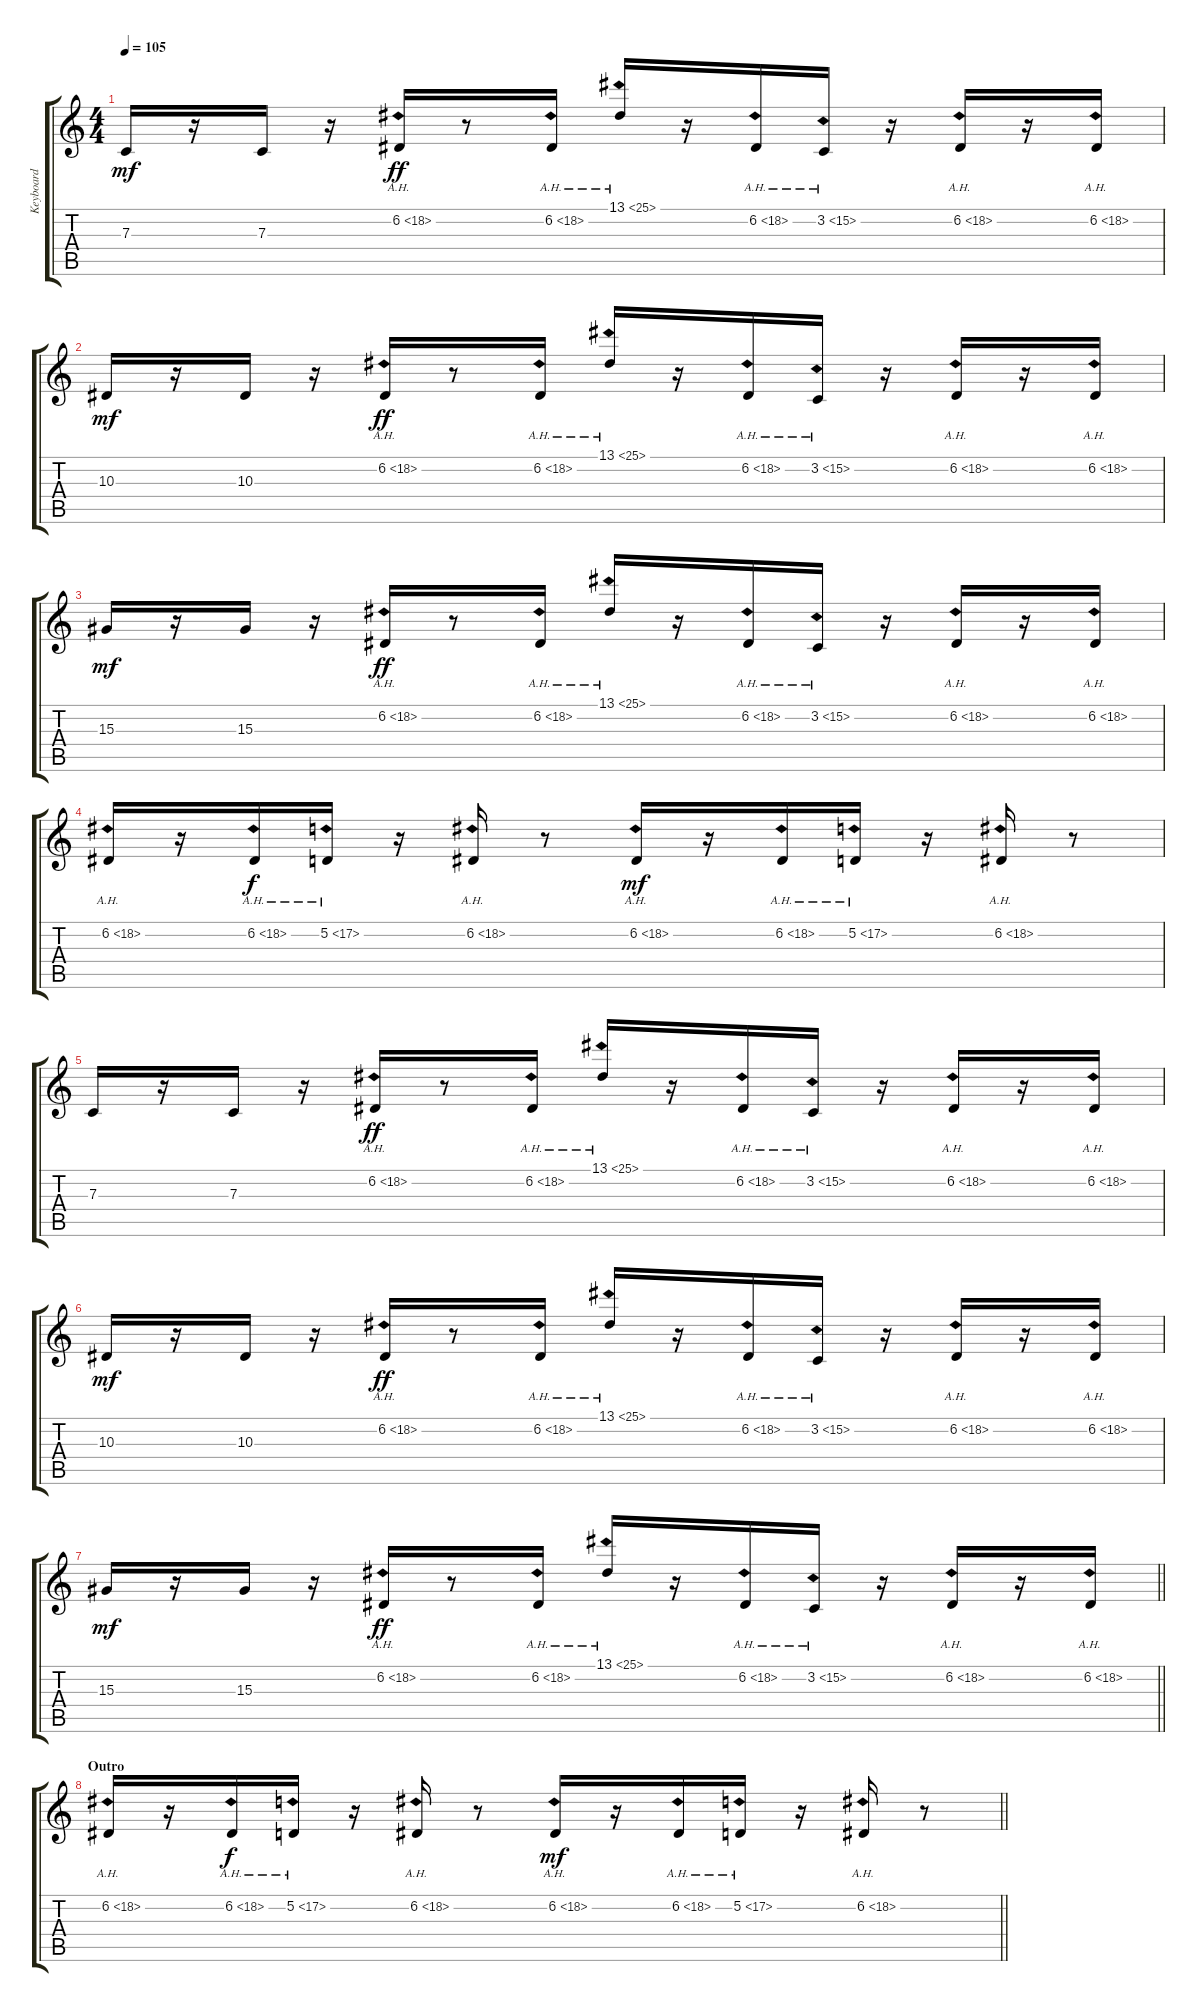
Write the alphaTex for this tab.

\track ("Keyboard" "Keyboard") {instrument electricpiano1}
\staff {score tabs}
\tuning (D4 A3 F3 C3 G2 C2) {hide}
\ts (4 4)
\tempo 105
\clef g2
\ks c
7.3.16{dy mf} r.16 7.3.16 r.16 6.2{ah 12}.16{dy ff} r.8 6.2{ah 12}.16 13.1{ah 12}.16 r.16 6.2{ah 12}.16 3.2{ah 12}.16 r.16 6.2{ah 12}.16 r.16 6.2{ah 12}.16 |
10.3.16{dy mf} r.16 10.3.16 r.16 6.2{ah 12}.16{dy ff} r.8 6.2{ah 12}.16 13.1{ah 12}.16 r.16 6.2{ah 12}.16 3.2{ah 12}.16 r.16 6.2{ah 12}.16 r.16 6.2{ah 12}.16 |
15.3.16{dy mf} r.16 15.3.16 r.16 6.2{ah 12}.16{dy ff} r.8 6.2{ah 12}.16 13.1{ah 12}.16 r.16 6.2{ah 12}.16 3.2{ah 12}.16 r.16 6.2{ah 12}.16 r.16 6.2{ah 12}.16 |
6.2{ah 12}.16 r.16 6.2{ah 12}.16{dy f} 5.2{ah 12}.16 r.16 6.2{ah 12}.16 r.8 6.2{ah 12}.16{dy mf} r.16 6.2{ah 12}.16 5.2{ah 12}.16 r.16 6.2{ah 12}.16 r.8 |
7.3.16 r.16 7.3.16 r.16 6.2{ah 12}.16{dy ff} r.8 6.2{ah 12}.16 13.1{ah 12}.16 r.16 6.2{ah 12}.16 3.2{ah 12}.16 r.16 6.2{ah 12}.16 r.16 6.2{ah 12}.16 |
10.3.16{dy mf} r.16 10.3.16 r.16 6.2{ah 12}.16{dy ff} r.8 6.2{ah 12}.16 13.1{ah 12}.16 r.16 6.2{ah 12}.16 3.2{ah 12}.16 r.16 6.2{ah 12}.16 r.16 6.2{ah 12}.16 |
\barLineRight lightlight
15.3.16{dy mf} r.16 15.3.16 r.16 6.2{ah 12}.16{dy ff} r.8 6.2{ah 12}.16 13.1{ah 12}.16 r.16 6.2{ah 12}.16 3.2{ah 12}.16 r.16 6.2{ah 12}.16 r.16 6.2{ah 12}.16 |
\section ("" "Outro")
\barLineRight lightlight
6.2{ah 12}.16 r.16 6.2{ah 12}.16{dy f} 5.2{ah 12}.16 r.16 6.2{ah 12}.16 r.8 6.2{ah 12}.16{dy mf} r.16 6.2{ah 12}.16 5.2{ah 12}.16 r.16 6.2{ah 12}.16 r.8
